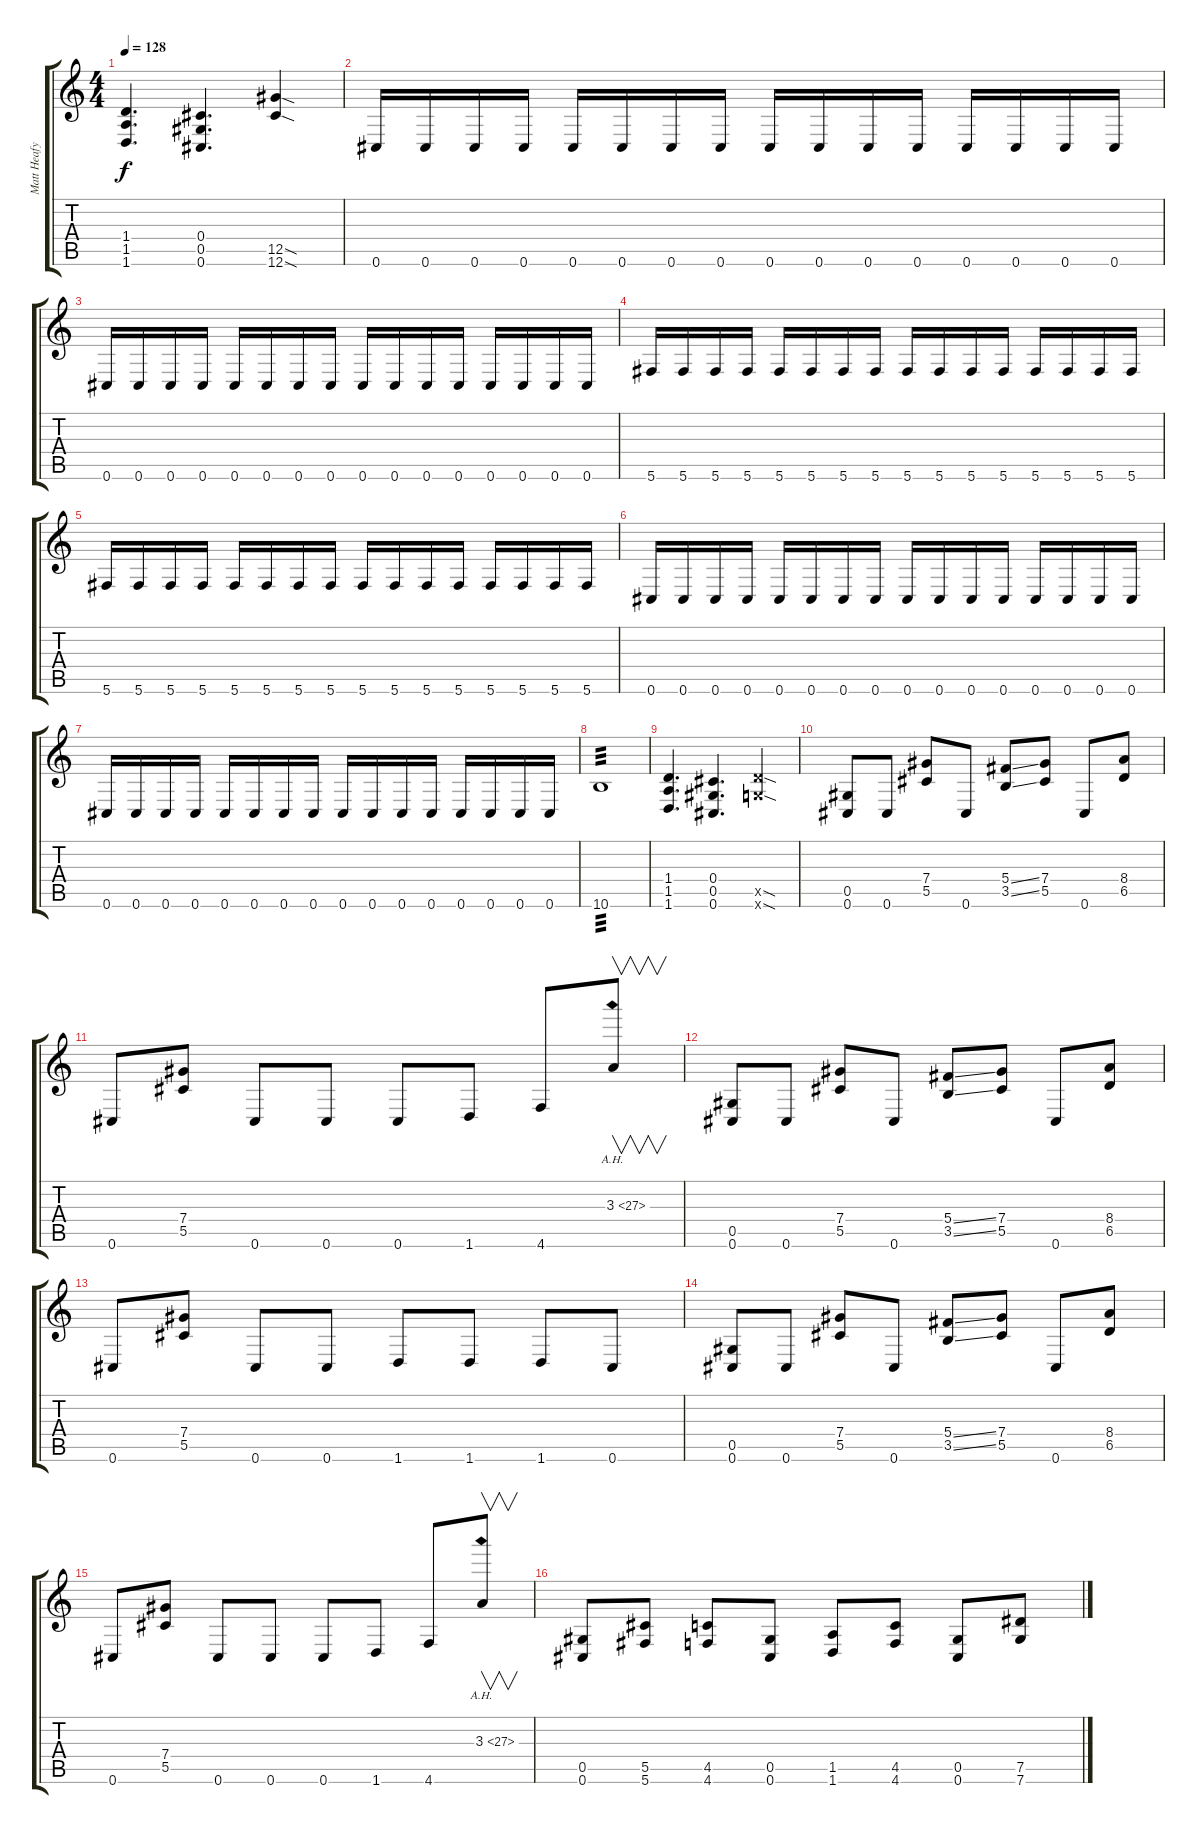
\track ("Matt Heafy" "Matt Heafy") {instrument overdrivenguitar}
\staff {score tabs}
\tuning (Eb4 Bb3 Gb3 Db3 Ab2 Db2) {hide}
\ts (4 4)
\tempo 128
\clef g2
\ks c
(1.4 1.5 1.6).4{d dy f} (0.4 0.5 0.6).4{d} (12.5{sod} 12.6{sod}).4 |
0.6.16 0.6.16 0.6.16 0.6.16 0.6.16 0.6.16 0.6.16 0.6.16 0.6.16 0.6.16 0.6.16 0.6.16 0.6.16 0.6.16 0.6.16 0.6.16 |
0.6.16 0.6.16 0.6.16 0.6.16 0.6.16 0.6.16 0.6.16 0.6.16 0.6.16 0.6.16 0.6.16 0.6.16 0.6.16 0.6.16 0.6.16 0.6.16 |
5.6.16 5.6.16 5.6.16 5.6.16 5.6.16 5.6.16 5.6.16 5.6.16 5.6.16 5.6.16 5.6.16 5.6.16 5.6.16 5.6.16 5.6.16 5.6.16 |
5.6.16 5.6.16 5.6.16 5.6.16 5.6.16 5.6.16 5.6.16 5.6.16 5.6.16 5.6.16 5.6.16 5.6.16 5.6.16 5.6.16 5.6.16 5.6.16 |
0.6.16 0.6.16 0.6.16 0.6.16 0.6.16 0.6.16 0.6.16 0.6.16 0.6.16 0.6.16 0.6.16 0.6.16 0.6.16 0.6.16 0.6.16 0.6.16 |
0.6.16 0.6.16 0.6.16 0.6.16 0.6.16 0.6.16 0.6.16 0.6.16 0.6.16 0.6.16 0.6.16 0.6.16 0.6.16 0.6.16 0.6.16 0.6.16 |
10.6.1{tp 3} |
(1.4 1.5 1.6).4{d} (0.4 0.5 0.6).4{d} (6.5{sod x} 6.6{sod x}).4 |
(0.5 0.6).8 0.6.8 (7.4 5.5).8 0.6.8 (5.4{ss} 3.5{ss}).8 (7.4 5.5).8 0.6.8 (8.4 6.5).8 |
0.6.8 (7.4 5.5).8 0.6.8 0.6.8 0.6.8 1.6.8 4.6.8 3.3{ah 24}.8{v} |
(0.5 0.6).8 0.6.8 (7.4 5.5).8 0.6.8 (5.4{ss} 3.5{ss}).8 (7.4 5.5).8 0.6.8 (8.4 6.5).8 |
0.6.8 (7.4 5.5).8 0.6.8 0.6.8 1.6.8 1.6.8 1.6.8 0.6.8 |
(0.5 0.6).8 0.6.8 (7.4 5.5).8 0.6.8 (5.4{ss} 3.5{ss}).8 (7.4 5.5).8 0.6.8 (8.4 6.5).8 |
0.6.8 (7.4 5.5).8 0.6.8 0.6.8 0.6.8 1.6.8 4.6.8 3.3{ah 24}.8{v} |
(0.5 0.6).8 (5.5 5.6).8 (4.5 4.6).8 (0.5 0.6).8 (1.5 1.6).8 (4.5 4.6).8 (0.5 0.6).8 (7.5 7.6).8
